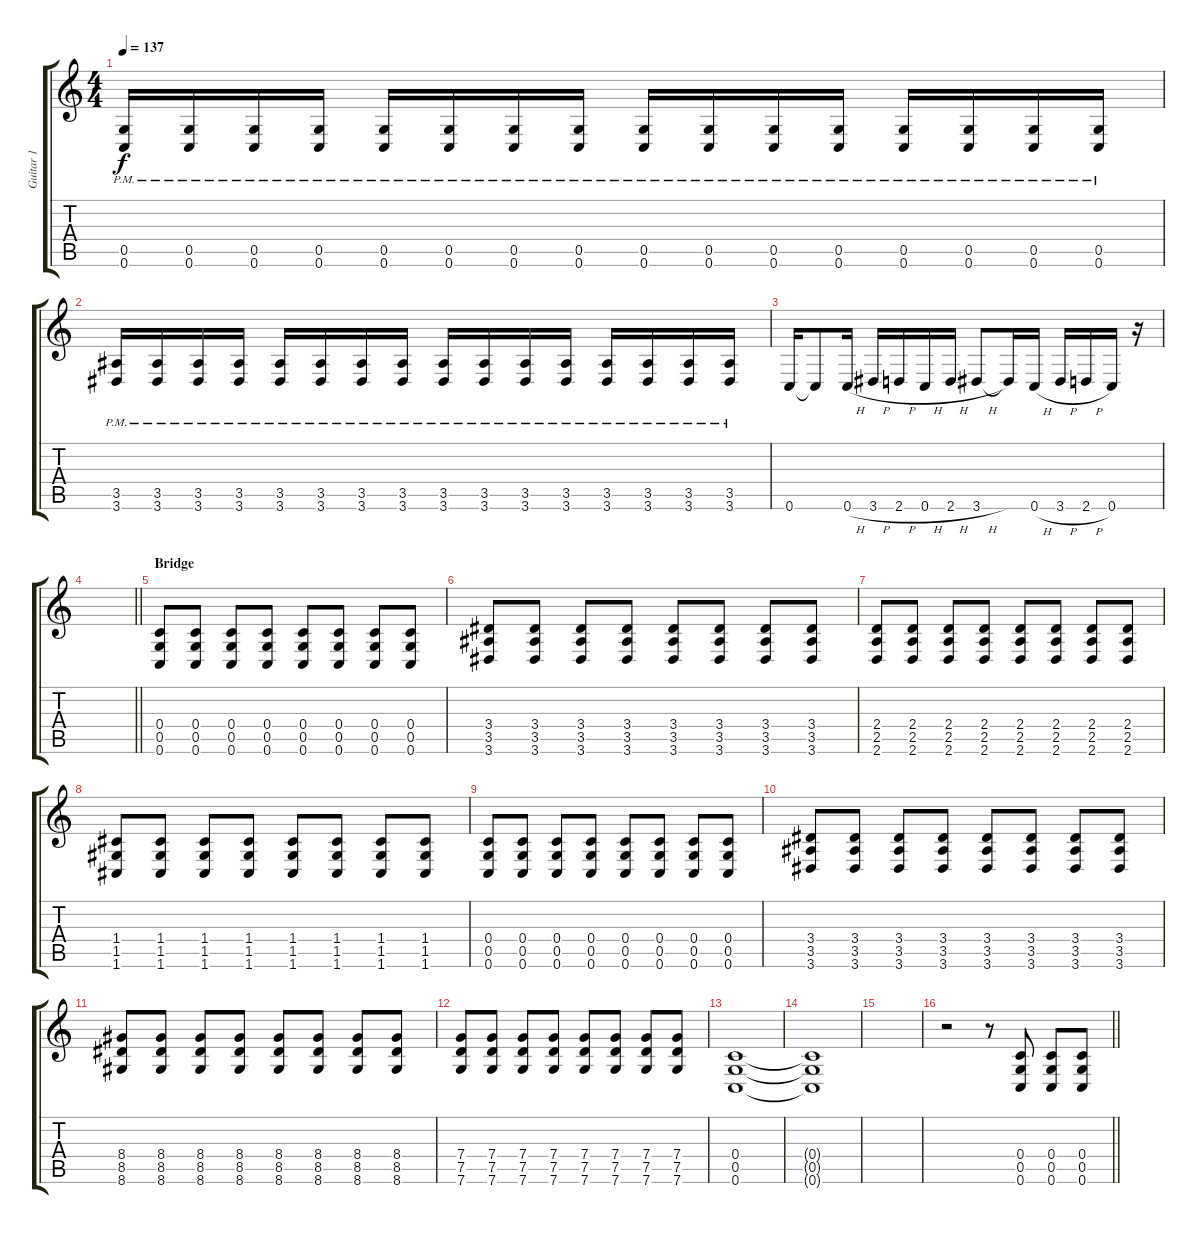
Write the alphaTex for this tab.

\track ("Guitar 1" "Guitar 1") {instrument overdrivenguitar}
\staff {score tabs}
\tuning (D4 A3 F3 C3 G2 C2) {hide}
\ts (4 4)
\tempo 137
\clef g2
\ks c
(0.5{pm} 0.6{pm}).16{dy f} (0.5{pm} 0.6{pm}).16 (0.5{pm} 0.6{pm}).16 (0.5{pm} 0.6{pm}).16 (0.5{pm} 0.6{pm}).16 (0.5{pm} 0.6{pm}).16 (0.5{pm} 0.6{pm}).16 (0.5{pm} 0.6{pm}).16 (0.5{pm} 0.6{pm}).16 (0.5{pm} 0.6{pm}).16 (0.5{pm} 0.6{pm}).16 (0.5{pm} 0.6{pm}).16 (0.5{pm} 0.6{pm}).16 (0.5{pm} 0.6{pm}).16 (0.5{pm} 0.6{pm}).16 (0.5{pm} 0.6{pm}).16 |
(3.5{pm} 3.6{pm}).16 (3.5{pm} 3.6{pm}).16 (3.5{pm} 3.6{pm}).16 (3.5{pm} 3.6{pm}).16 (3.5{pm} 3.6{pm}).16 (3.5{pm} 3.6{pm}).16 (3.5{pm} 3.6{pm}).16 (3.5{pm} 3.6{pm}).16 (3.5{pm} 3.6{pm}).16 (3.5{pm} 3.6{pm}).16 (3.5{pm} 3.6{pm}).16 (3.5{pm} 3.6{pm}).16 (3.5{pm} 3.6{pm}).16 (3.5{pm} 3.6{pm}).16 (3.5{pm} 3.6{pm}).16 (3.5{pm} 3.6{pm}).16 |
0.6.16 0.6{t}.8 0.6{h}.16 3.6{h}.16 2.6{h}.16 0.6{h}.16 2.6{h}.16 3.6{h}.8 3.6{t}.16 0.6{h}.16 3.6{h}.16 2.6{h}.16 0.6.16 r.16 |
\barLineRight lightlight
|
\section ("" "Bridge")
(0.4 0.5 0.6).8 (0.4 0.5 0.6).8 (0.4 0.5 0.6).8 (0.4 0.5 0.6).8 (0.4 0.5 0.6).8 (0.4 0.5 0.6).8 (0.4 0.5 0.6).8 (0.4 0.5 0.6).8 |
(3.4 3.5 3.6).8 (3.4 3.5 3.6).8 (3.4 3.5 3.6).8 (3.4 3.5 3.6).8 (3.4 3.5 3.6).8 (3.4 3.5 3.6).8 (3.4 3.5 3.6).8 (3.4 3.5 3.6).8 |
(2.4 2.5 2.6).8 (2.4 2.5 2.6).8 (2.4 2.5 2.6).8 (2.4 2.5 2.6).8 (2.4 2.5 2.6).8 (2.4 2.5 2.6).8 (2.4 2.5 2.6).8 (2.4 2.5 2.6).8 |
(1.4 1.5 1.6).8 (1.4 1.5 1.6).8 (1.4 1.5 1.6).8 (1.4 1.5 1.6).8 (1.4 1.5 1.6).8 (1.4 1.5 1.6).8 (1.4 1.5 1.6).8 (1.4 1.5 1.6).8 |
(0.4 0.5 0.6).8 (0.4 0.5 0.6).8 (0.4 0.5 0.6).8 (0.4 0.5 0.6).8 (0.4 0.5 0.6).8 (0.4 0.5 0.6).8 (0.4 0.5 0.6).8 (0.4 0.5 0.6).8 |
(3.4 3.5 3.6).8 (3.4 3.5 3.6).8 (3.4 3.5 3.6).8 (3.4 3.5 3.6).8 (3.4 3.5 3.6).8 (3.4 3.5 3.6).8 (3.4 3.5 3.6).8 (3.4 3.5 3.6).8 |
(8.4 8.5 8.6).8 (8.4 8.5 8.6).8 (8.4 8.5 8.6).8 (8.4 8.5 8.6).8 (8.4 8.5 8.6).8 (8.4 8.5 8.6).8 (8.4 8.5 8.6).8 (8.4 8.5 8.6).8 |
(7.4 7.5 7.6).8 (7.4 7.5 7.6).8 (7.4 7.5 7.6).8 (7.4 7.5 7.6).8 (7.4 7.5 7.6).8 (7.4 7.5 7.6).8 (7.4 7.5 7.6).8 (7.4 7.5 7.6).8 |
(0.4 0.5 0.6).1 |
(0.4{t} 0.5{t} 0.6{t}).1 |
|
\barLineRight lightlight
r.2 r.8 (0.4 0.5 0.6).8 (0.4 0.5 0.6).8 (0.4 0.5 0.6).8
